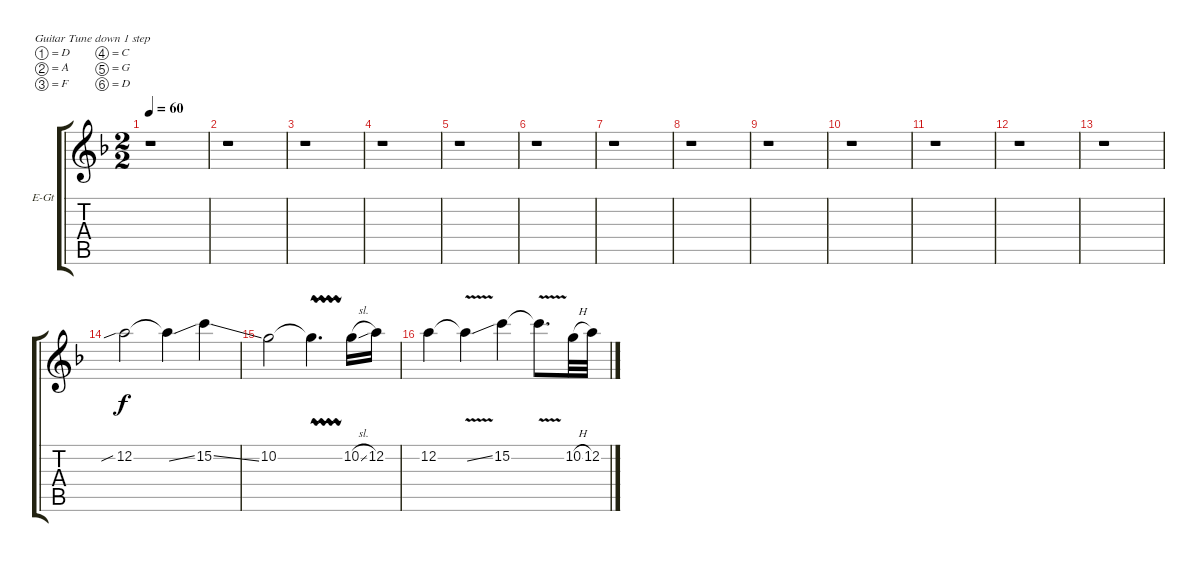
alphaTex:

\bracketExtendMode groupsimilarinstruments
\firstSystemTrackNameOrientation horizontal
\otherSystemsTrackNameOrientation horizontal
\track ("Electric Guitar" "E-Gt") {instrument distortionguitar}
\staff {score tabs}
\tuning (D4 A3 F3 C3 G2 D2)
\ts (2 2)
\tempo 60
\clef g2
\scale
0.485477
\ks dminor
r.1{dy f instrument distortionguitar} |
\scale
0.257261 r.1 |
\scale
0.257261 r.1 |
\scale
0.333333 r.1 |
\scale
0.333333 r.1 |
\scale
0.333333 r.1 |
\scale
0.333333 r.1 |
\scale
0.333333 r.1 |
\scale
0.333333 r.1 |
\scale
0.333333 r.1 |
\scale
0.333333 r.1 |
\scale
0.333333 r.1 |
\scale
0.333333 r.1 |
\scale
0.333333 12.2{sib}.2 12.2{ss t}.4 15.2{ss}.4 |
\scale
0.333333 10.2.2 10.2{vw t}.4{d} 10.2{sl}.16 12.2.16 |
12.2.4 12.2{v ss t}.4 15.2.4 15.2{v t}.8{d} 10.2{h}.32 12.2{h}.32
